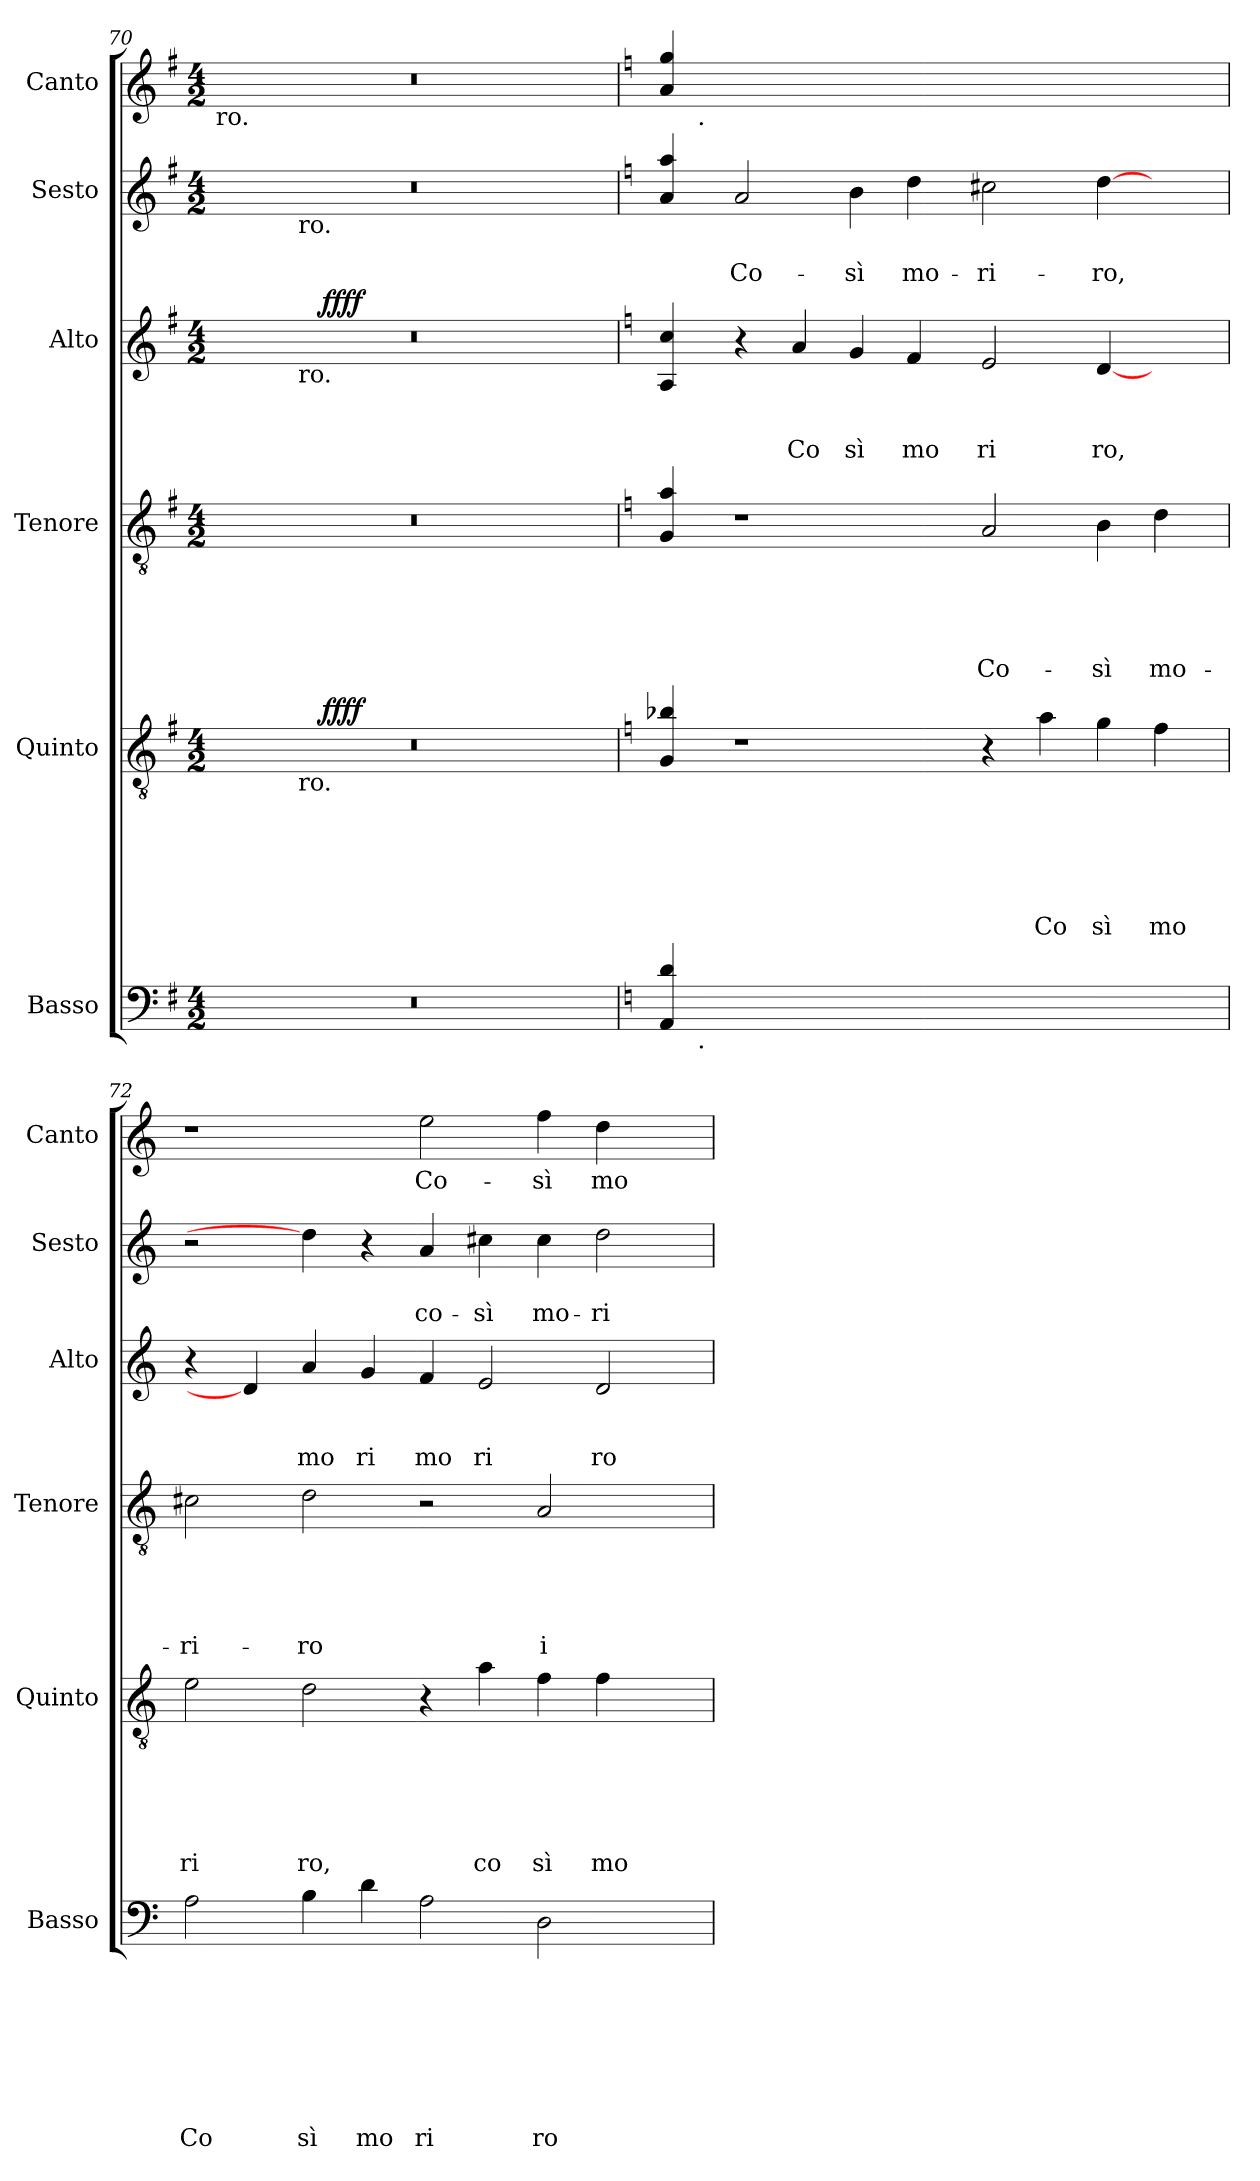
**kern	**text	**text	**text	**text	**text	**text	**text	**text	**kern	**text	**text	**text	**text	**text	**text	**dynam	**kern	**text	**text	**text	**text	**text	**kern	**text	**text	**text	**dynam	**kern	**text	**text	**kern	**text
*part6	*part6	*part6	*part6	*part6	*part6	*part6	*part6	*part6	*part5	*part5	*part5	*part5	*part5	*part5	*part5	*part5	*part4	*part4	*part4	*part4	*part4	*part4	*part3	*part3	*part3	*part3	*part3	*part2	*part2	*part2	*part1	*part1
*staff6	*staff6	*staff6	*staff6	*staff6	*staff6	*staff6	*staff6	*staff6	*staff5	*staff5	*staff5	*staff5	*staff5	*staff5	*staff5	*staff5	*staff4	*staff4	*staff4	*staff4	*staff4	*staff4	*staff3	*staff3	*staff3	*staff3	*staff3	*staff2	*staff2	*staff2	*staff1	*staff1
*I"Basso	*	*	*	*	*	*	*	*	*I"Quinto	*	*	*	*	*	*	*	*I"Tenore	*	*	*	*	*	*I"Alto	*	*	*	*	*I"Sesto	*	*	*I"Canto	*
*I'Basso	*	*	*	*	*	*	*	*	*I'Quinto	*	*	*	*	*	*	*	*I'Tenore	*	*	*	*	*	*I'Alto	*	*	*	*	*I'Sesto	*	*	*I'Canto	*
*clefF4	*	*	*	*	*	*	*	*	*clefGv2	*	*	*	*	*	*	*	*clefGv2	*	*	*	*	*	*clefG2	*	*	*	*	*clefG2	*	*	*clefG2	*
*k[f#]	*	*	*	*	*	*	*	*	*k[f#]	*	*	*	*	*	*	*	*k[f#]	*	*	*	*	*	*k[f#]	*	*	*	*	*k[f#]	*	*	*k[f#]	*
*G:	*	*	*	*	*	*	*	*	*G:	*	*	*	*	*	*	*	*G:	*	*	*	*	*	*G:	*	*	*	*	*G:	*	*	*G:	*
*M4/2	*	*	*	*	*	*	*	*	*M4/2	*	*	*	*	*	*	*	*M4/2	*	*	*	*	*	*M4/2	*	*	*	*	*M4/2	*	*	*M4/2	*
=70	=70	=70	=70	=70	=70	=70	=70	=70	=70	=70	=70	=70	=70	=70	=70	=70	=70	=70	=70	=70	=70	=70	=70	=70	=70	=70	=70	=70	=70	=70	=70	=70
*	*	*	*	*	*	*	*	*	*^	*	*	*	*	*	*	*	*	*	*	*	*	*	*^	*	*	*	*	*	*	*	*	*
!	!	!	!	!	!	!	!	!	!	!	!	!	!	!	!	!	!	!	!	!	!	!	!	!	!	!	!	!	!	!	!	!	!LO:TX:b:t=ro.	!
*	*	*	*	*	*	*	*	*	*	*^	*	*	*	*	*	*	*	*	*	*	*	*	*	*	*^	*	*	*	*	*^	*	*	*	*
0r	.	.	.	.	.	.	.	.	0r	4.ryy	4ryy	.	.	.	.	.	.	.	0r	.	.	.	.	.	0r	4.ryy	4ryy	.	.	.	.	0r	4ryy	.	.	0r	.
.	.	.	.	.	.	.	.	.	.	.	16ryy	.	.	.	.	.	.	.	.	.	.	.	.	.	.	.	16ryy	.	.	.	.	.	16ryy	.	.	.	.
!	!	!	!	!	!	!	!	!	!	!	!	!	!	!	!	!	!	!	!	!	!	!	!	!	!	!	!	!	!	!	!	!	!LO:TX:b:t=ro.	!	!	!	!
!	!	!	!	!	!	!	!	!	!	!	!	!	!	!	!	!	!	!	!	!	!	!	!	!	!	!	!LO:TX:b:t=ro.	!	!	!	!	!	!	!	!	!	!
!	!	!	!	!	!	!	!	!	!	!	!LO:TX:b:t=ro.	!	!	!	!	!	!	!	!	!	!	!	!	!	!	!	!	!	!	!	!	!	!	!	!	!	!
.	.	.	.	.	.	.	.	.	.	.	1ryy	.	.	.	.	.	.	.	.	.	.	.	.	.	.	.	1ryy	.	.	.	.	.	1ryy	.	.	.	.
!	!	!	!	!	!	!	!	!	!	!	!	!	!	!	!	!	!	!LO:DY:a	!	!	!	!	!	!	!	!	!	!	!	!	!LO:DY:b	!	!	!	!	!	!
.	.	.	.	.	.	.	.	.	.	1ryy	.	.	.	.	.	.	.	ffff	.	.	.	.	.	.	.	1ryy	.	.	.	.	ffff	.	.	.	.	.	.
.	.	.	.	.	.	.	.	.	.	.	2ryy	.	.	.	.	.	.	.	.	.	.	.	.	.	.	.	2ryy	.	.	.	.	.	2ryy	.	.	.	.
.	.	.	.	.	.	.	.	.	.	2ryy	.	.	.	.	.	.	.	.	.	.	.	.	.	.	.	2ryy	.	.	.	.	.	.	.	.	.	.	.
.	.	.	.	.	.	.	.	.	.	.	8.ryy	.	.	.	.	.	.	.	.	.	.	.	.	.	.	.	8.ryy	.	.	.	.	.	8.ryy	.	.	.	.
.	.	.	.	.	.	.	.	.	.	8ryy	.	.	.	.	.	.	.	.	.	.	.	.	.	.	.	8ryy	.	.	.	.	.	.	.	.	.	.	.
*	*	*	*	*	*	*	*	*	*	*	*	*	*	*	*	*	*	*	*	*	*	*	*	*	*v	*v	*v	*	*	*	*	*	*	*	*	*	*
*	*	*	*	*	*	*	*	*	*v	*v	*v	*	*	*	*	*	*	*	*	*	*	*	*	*	*	*	*	*	*	*v	*v	*	*	*	*
!!LO:PB:g=z
=71!	=71!	=71!	=71!	=71!	=71!	=71!	=71!	=71!	=71!	=71!	=71!	=71!	=71!	=71!	=71!	=71!	=71!	=71!	=71!	=71!	=71!	=71!	=71!	=71!	=71!	=71!	=71!	=71!	=71!	=71!	=71!	=71!
*k[]	*	*	*	*	*	*	*	*	*k[]	*	*	*	*	*	*	*	*k[]	*	*	*	*	*	*k[]	*	*	*	*	*k[]	*	*	*k[]	*
*C:	*	*	*	*	*	*	*	*	*C:	*	*	*	*	*	*	*	*C:	*	*	*	*	*	*C:	*	*	*	*	*C:	*	*	*C:	*
*^	*	*	*	*	*	*	*	*	*	*	*	*	*	*	*	*	*	*	*	*	*	*	*	*	*	*	*	*	*	*	*^	*
4AA/ 4d/	8ryy	.	.	.	.	.	.	.	.	4G/ 4b-X/	.	.	.	.	.	.	.	4G/ 4a/	.	.	.	.	.	4A/ 4cc/	.	.	.	.	4a/ 4aa/	.	.	4a/ 4gg/	8ryy	.
!	!	!	!	!	!	!	!	!	!	!	!	!	!	!	!	!	!	!	!	!	!	!	!	!	!	!	!	!	!	!	!	!	!LO:TX:b:t=.	!
!	!LO:TX:b:t=.	!	!	!	!	!	!	!	!	!	!	!	!	!	!	!	!	!	!	!	!	!	!	!	!	!	!	!	!	!	!	!	!	!
.	1ryy	.	.	.	.	.	.	.	.	.	.	.	.	.	.	.	.	.	.	.	.	.	.	.	.	.	.	.	.	.	.	.	1ryy	.
!	!	!	!	!	!	!	!	!	!	!	!	!	!	!	!	!	!	!	!	!	!	!	!	!	!	!	!	!	!	!	!LO:LY:b	!	!	!
0ryy	.	.	.	.	.	.	.	.	.	1r	.	.	.	.	.	.	.	1r	.	.	.	.	.	4r	.	.	.	.	2a/	.	-Co-	0ryy	.	.
!	!	!	!	!	!	!	!	!	!	!	!	!	!	!	!	!	!	!	!	!	!	!	!	!	!	!	!LO:LY:b	!	!	!	!	!	!	!
.	.	.	.	.	.	.	.	.	.	.	.	.	.	.	.	.	.	.	.	.	.	.	.	4a/	.	.	-Co	.	.	.	.	.	.	.
!	!	!	!	!	!	!	!	!	!	!	!	!	!	!	!	!	!	!	!	!	!	!	!	!	!	!	!LO:LY:b	!	!	!	!LO:LY:b	!	!	!
.	.	.	.	.	.	.	.	.	.	.	.	.	.	.	.	.	.	.	.	.	.	.	.	4g/	.	.	sì	.	4b\	.	-sì	.	.	.
!	!	!	!	!	!	!	!	!	!	!	!	!	!	!	!	!	!	!	!	!	!	!	!	!	!	!	!LO:LY:b	!	!	!	!LO:LY:b	!	!	!
.	.	.	.	.	.	.	.	.	.	.	.	.	.	.	.	.	.	.	.	.	.	.	.	4f/	.	.	mo	.	4dd\	.	mo-	.	.	.
.	1ryy	.	.	.	.	.	.	.	.	.	.	.	.	.	.	.	.	.	.	.	.	.	.	.	.	.	.	.	.	.	.	.	1ryy	.
!	!	!	!	!	!	!	!	!	!	!	!	!	!	!	!	!	!	!	!	!	!	!	!LO:LY:b	!	!	!	!LO:LY:b	!	!	!	!LO:LY:b	!	!	!
.	.	.	.	.	.	.	.	.	.	4r	.	.	.	.	.	.	.	2A/	.	.	.	.	Co-	2e/	.	.	ri	.	2cc#X\	.	-ri-	.	.	.
!	!	!	!	!	!	!	!	!	!	!	!	!	!	!	!	!LO:LY:b	!	!	!	!	!	!	!	!	!	!	!	!	!	!	!	!	!	!
.	.	.	.	.	.	.	.	.	.	4a\	.	.	.	.	.	Co	.	.	.	.	.	.	.	.	.	.	.	.	.	.	.	.	.	.
!	!	!	!	!	!	!	!	!	!	!	!	!	!	!	!	!LO:LY:b	!	!	!	!	!	!	!LO:LY:b	!	!	!	!LO:LY:b	!	!	!	!LO:LY:b	!	!	!
.	.	.	.	.	.	.	.	.	.	4g\	.	.	.	.	.	sì	.	4B\	.	.	.	.	-sì	[4d/	.	.	ro,	.	[4dd\	.	-ro,	.	.	.
!	!	!	!	!	!	!	!	!	!	!	!	!	!	!	!	!LO:LY:b	!	!	!	!	!	!	!LO:LY:b	!	!	!	!	!	!	!	!	!	!	!
.	.	.	.	.	.	.	.	.	.	4f\	.	.	.	.	.	mo	.	4d\	.	.	.	.	mo-	4ryy	.	.	.	.	4ryy	.	.	.	.	.
.	8ryy	.	.	.	.	.	.	.	.	.	.	.	.	.	.	.	.	.	.	.	.	.	.	.	.	.	.	.	.	.	.	.	8ryy	.
=72	=72	=72	=72	=72	=72	=72	=72	=72	=72	=72	=72	=72	=72	=72	=72	=72	=72	=72	=72	=72	=72	=72	=72	=72	=72	=72	=72	=72	=72	=72	=72	=72	=72	=72
!	!	!	!	!	!	!	!	!	!LO:LY:b	!	!	!	!	!	!	!LO:LY:b	!	!	!	!	!	!	!LO:LY:b	!	!	!	!	!	!	!	!	!	!	!
*v	*v	*	*	*	*	*	*	*	*	*	*	*	*	*	*	*	*	*	*	*	*	*	*	*	*	*	*	*	*	*	*	*v	*v	*
2A\	.	.	.	.	.	.	.	Co	2e\	.	.	.	.	.	ri	.	2c#X\	.	.	.	.	-ri-	4r	.	.	.	.	2r	.	.	1r	.
.	.	.	.	.	.	.	.	.	.	.	.	.	.	.	.	.	.	.	.	.	.	.	4d/]	.	.	.	.	.	.	.	.	.
!	!	!	!	!	!	!	!	!LO:LY:b	!	!	!	!	!	!	!LO:LY:b	!	!	!	!	!	!	!LO:LY:b	!	!	!	!LO:LY:b	!	!	!	!	!	!
4B\	.	.	.	.	.	.	.	sì	2d\	.	.	.	.	.	ro,	.	2d\	.	.	.	.	-ro	4a/	.	.	mo	.	4dd\]	.	.	.	.
!	!	!	!	!	!	!	!	!LO:LY:b	!	!	!	!	!	!	!	!	!	!	!	!	!	!	!	!	!	!LO:LY:b	!	!	!	!	!	!
4d\	.	.	.	.	.	.	.	mo	.	.	.	.	.	.	.	.	.	.	.	.	.	.	4g/	.	.	ri	.	4r	.	.	.	.
!	!	!	!	!	!	!	!	!LO:LY:b	!	!	!	!	!	!	!	!	!	!	!	!	!	!	!	!	!	!LO:LY:b	!	!	!	!LO:LY:b	!	!LO:LY:b
2A\	.	.	.	.	.	.	.	ri	4r	.	.	.	.	.	.	.	2r	.	.	.	.	.	4f/	.	.	mo	.	4a/	.	co-	2ee\	Co-
!	!	!	!	!	!	!	!	!	!	!	!	!	!	!	!LO:LY:b	!	!	!	!	!	!	!	!	!	!	!LO:LY:b	!	!	!	!LO:LY:b	!	!
.	.	.	.	.	.	.	.	.	4a\	.	.	.	.	.	co	.	.	.	.	.	.	.	2e/	.	.	ri	.	4cc#X\	.	-sì	.	.
!	!	!	!	!	!	!	!	!LO:LY:b	!	!	!	!	!	!	!LO:LY:b	!	!	!	!	!	!	!LO:LY:b	!	!	!	!	!	!	!	!LO:LY:b	!	!LO:LY:b
2D\	.	.	.	.	.	.	.	ro	4f\	.	.	.	.	.	sì	.	2A/	.	.	.	.	i	.	.	.	.	.	4cc#\	.	mo-	4ff\	-sì
!	!	!	!	!	!	!	!	!	!	!	!	!	!	!	!LO:LY:b	!	!	!	!	!	!	!	!	!	!	!LO:LY:b	!	!	!	!LO:LY:b	!	!LO:LY:b
.	.	.	.	.	.	.	.	.	4f\	.	.	.	.	.	mo	.	.	.	.	.	.	.	2d/	.	.	ro	.	2dd\	.	-ri-	4dd\	mo-
4ryy	.	.	.	.	.	.	.	.	4ryy	.	.	.	.	.	.	.	4ryy	.	.	.	.	.	.	.	.	.	.	.	.	.	4ryy	.
=	=	=	=	=	=	=	=	=	=	=	=	=	=	=	=	=	=	=	=	=	=	=	=	=	=	=	=	=	=	=	=	=
*-	*-	*-	*-	*-	*-	*-	*-	*-	*-	*-	*-	*-	*-	*-	*-	*-	*-	*-	*-	*-	*-	*-	*-	*-	*-	*-	*-	*-	*-	*-	*-	*-
